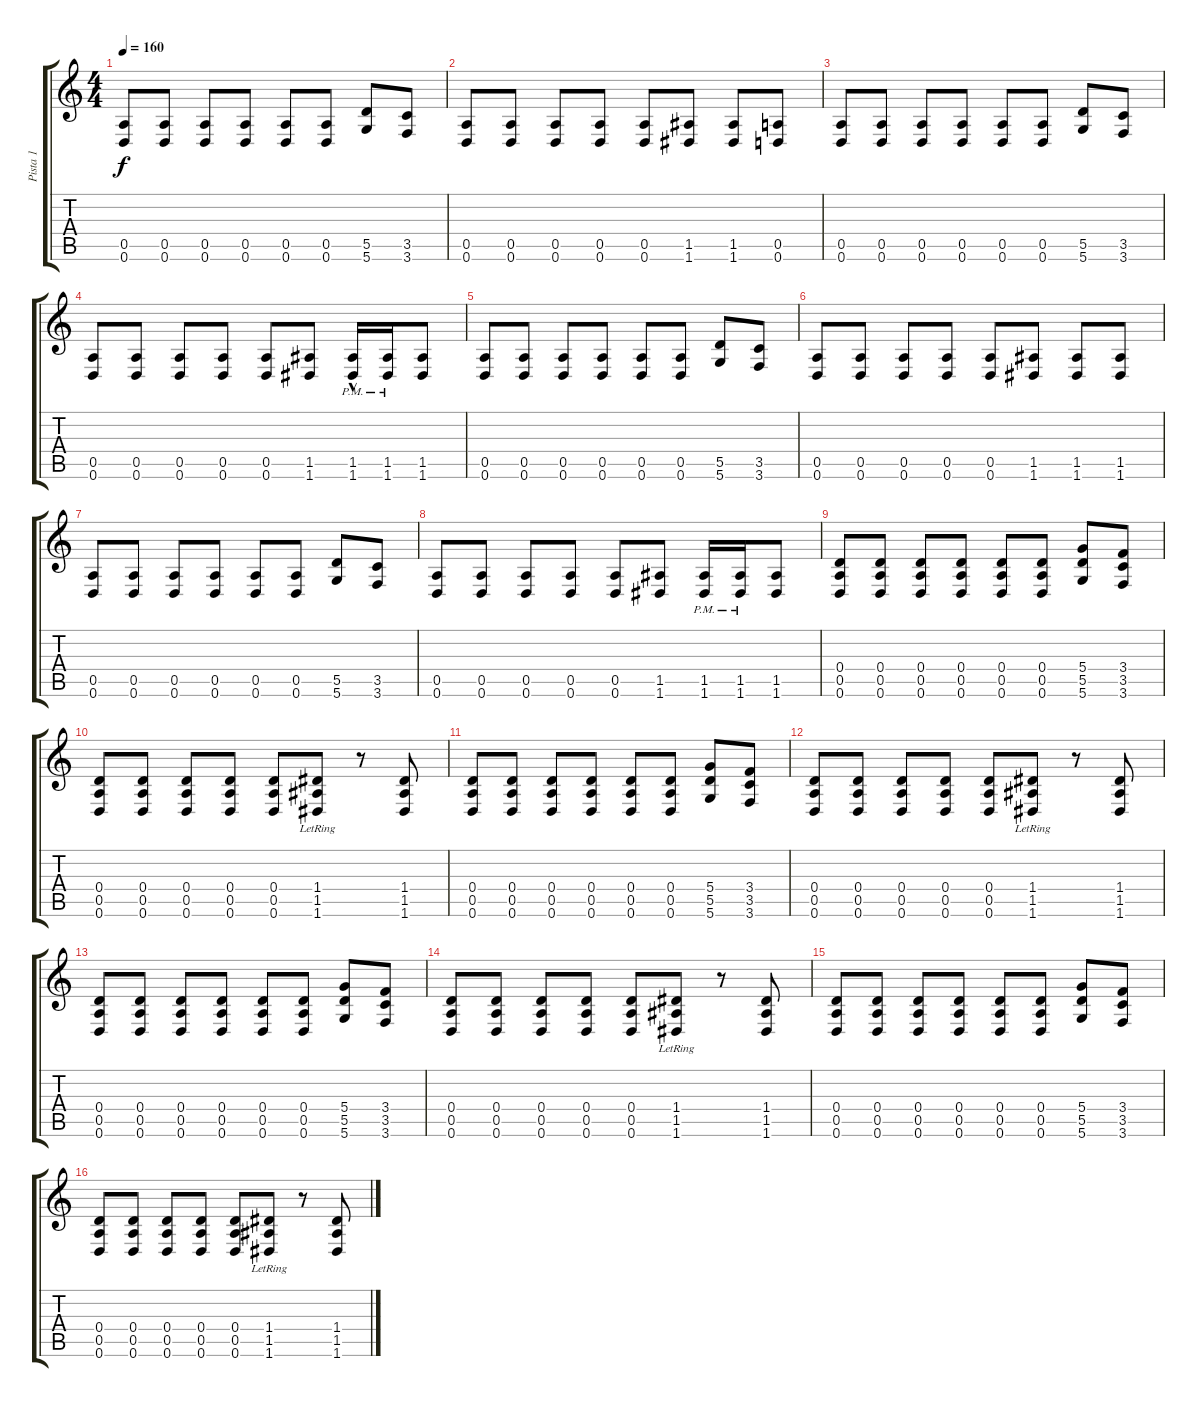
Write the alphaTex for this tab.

\track ("Pista 1" "Pista 1") {instrument distortionguitar}
\staff {score tabs}
\tuning (E4 B3 G3 D3 A2 D2) {hide}
\ts (4 4)
\tempo 160
\clef g2
\ks c
(0.5 0.6).8{dy f volume 7 instrument distortionguitar} (0.5 0.6).8 (0.5 0.6).8 (0.5 0.6).8 (0.5 0.6).8 (0.5 0.6).8 (5.5 5.6).8 (3.5 3.6).8 |
(0.5 0.6).8 (0.5 0.6).8 (0.5 0.6).8 (0.5 0.6).8 (0.5 0.6).8 (1.5 1.6).8 (1.5 1.6).8 (0.5 0.6).8 |
(0.5 0.6).8 (0.5 0.6).8 (0.5 0.6).8 (0.5 0.6).8 (0.5 0.6).8 (0.5 0.6).8 (5.5 5.6).8 (3.5 3.6).8 |
(0.5 0.6).8 (0.5 0.6).8 (0.5 0.6).8 (0.5 0.6).8 (0.5 0.6).8 (1.5 1.6).8 (1.5{hac pm} 1.6{hac}).16 (1.5{pm} 1.6).16 (1.5 1.6).8 |
(0.5 0.6).8{volume 7} (0.5 0.6).8 (0.5 0.6).8 (0.5 0.6).8 (0.5 0.6).8 (0.5 0.6).8 (5.5 5.6).8 (3.5 3.6).8 |
(0.5 0.6).8 (0.5 0.6).8 (0.5 0.6).8 (0.5 0.6).8 (0.5 0.6).8 (1.5 1.6).8 (1.5 1.6).8 (1.5 1.6).8 |
(0.5 0.6).8 (0.5 0.6).8 (0.5 0.6).8 (0.5 0.6).8 (0.5 0.6).8 (0.5 0.6).8 (5.5 5.6).8 (3.5 3.6).8 |
(0.5 0.6).8 (0.5 0.6).8 (0.5 0.6).8 (0.5 0.6).8 (0.5 0.6).8 (1.5 1.6).8 (1.5{pm} 1.6).16 (1.5{pm} 1.6).16 (1.5 1.6).8 |
(0.4 0.5 0.6).8{volume 15} (0.4 0.5 0.6).8 (0.4 0.5 0.6).8 (0.4 0.5 0.6).8 (0.4 0.5 0.6).8 (0.4 0.5 0.6).8 (5.4 5.5 5.6).8 (3.4 3.5 3.6).8 |
(0.4 0.5 0.6).8 (0.4 0.5 0.6).8 (0.4 0.5 0.6).8 (0.4 0.5 0.6).8 (0.4 0.5 0.6).8 (1.4{lr} 1.5{lr} 1.6{lr}).8 r.8 (1.4 1.5 1.6).8 |
(0.4 0.5 0.6).8 (0.4 0.5 0.6).8 (0.4 0.5 0.6).8 (0.4 0.5 0.6).8 (0.4 0.5 0.6).8 (0.4 0.5 0.6).8 (5.4 5.5 5.6).8 (3.4 3.5 3.6).8 |
(0.4 0.5 0.6).8 (0.4 0.5 0.6).8 (0.4 0.5 0.6).8 (0.4 0.5 0.6).8 (0.4 0.5 0.6).8 (1.4{lr} 1.5{lr} 1.6{lr}).8 r.8 (1.4 1.5 1.6).8 |
(0.4 0.5 0.6).8 (0.4 0.5 0.6).8 (0.4 0.5 0.6).8 (0.4 0.5 0.6).8 (0.4 0.5 0.6).8 (0.4 0.5 0.6).8 (5.4 5.5 5.6).8 (3.4 3.5 3.6).8 |
(0.4 0.5 0.6).8 (0.4 0.5 0.6).8 (0.4 0.5 0.6).8 (0.4 0.5 0.6).8 (0.4 0.5 0.6).8 (1.4{lr} 1.5{lr} 1.6{lr}).8 r.8 (1.4 1.5 1.6).8 |
(0.4 0.5 0.6).8 (0.4 0.5 0.6).8 (0.4 0.5 0.6).8 (0.4 0.5 0.6).8 (0.4 0.5 0.6).8 (0.4 0.5 0.6).8 (5.4 5.5 5.6).8 (3.4 3.5 3.6).8 |
(0.4 0.5 0.6).8 (0.4 0.5 0.6).8 (0.4 0.5 0.6).8 (0.4 0.5 0.6).8 (0.4 0.5 0.6).8 (1.4{lr} 1.5{lr} 1.6{lr}).8 r.8 (1.4 1.5 1.6).8
